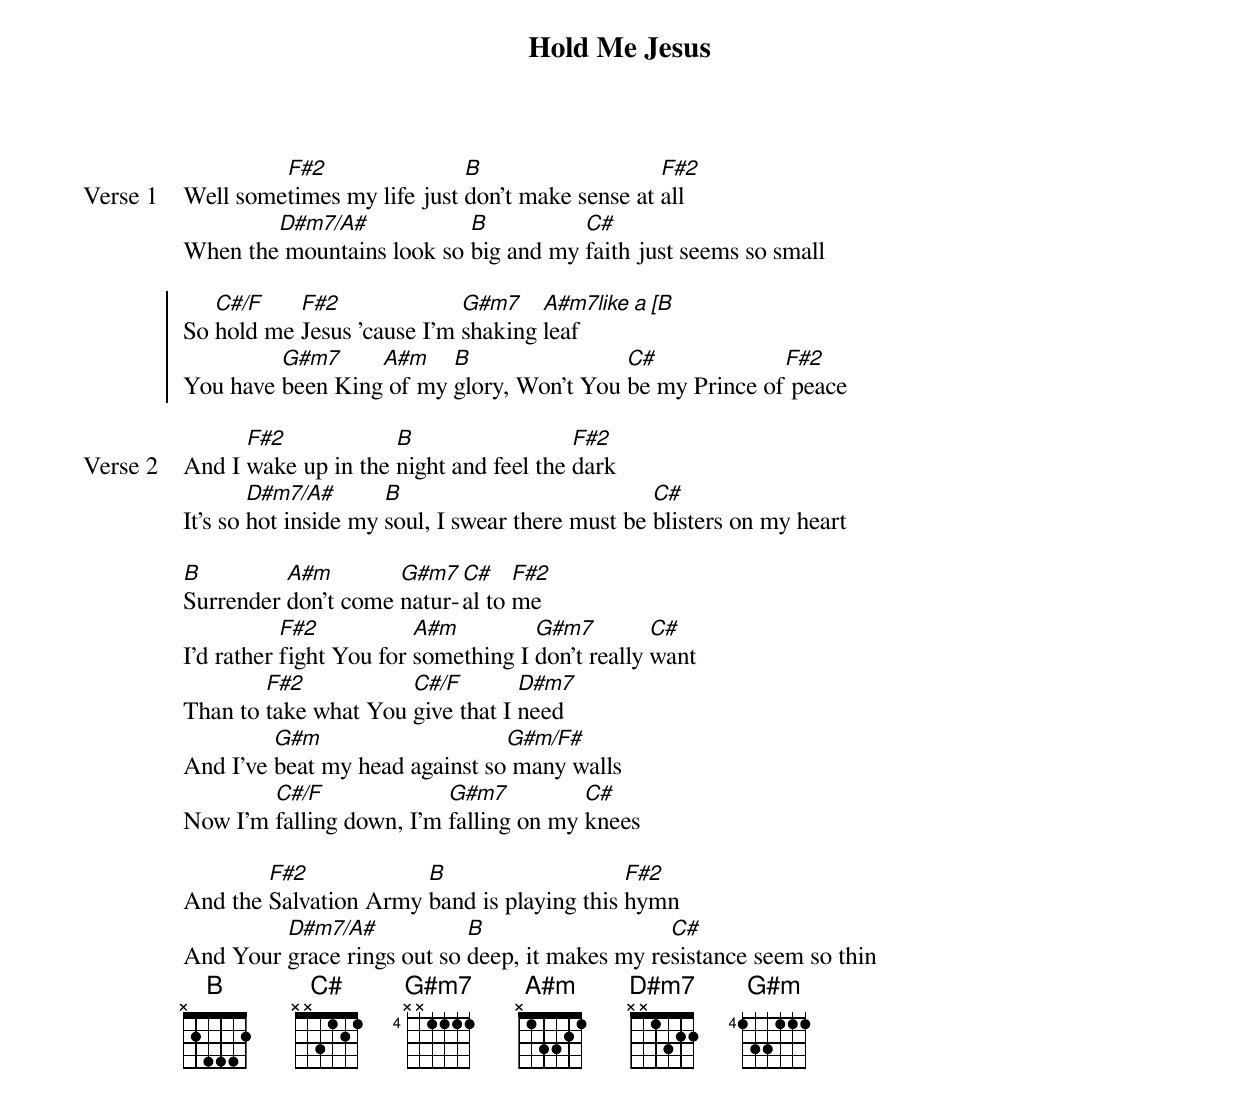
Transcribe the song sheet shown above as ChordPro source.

{title: Hold Me Jesus}
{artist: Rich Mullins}
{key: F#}

{start_of_verse: Verse 1}
Well some[F#2]times my life just [B]don't make sense at [F#2]all
When the[D#m7/A#] mountains look so [B]big and my [C#]faith just seems so small
{end_of_verse}

{start_of_chorus}
So [C#/F]hold me [F#2]Jesus 'cause I'm [G#m7]shaking [A#m7like a [B]leaf
You have [G#m7]been King[A#m] of my [B]glory, Won't You [C#]be my Prince of[F#2] peace
{end_of_chorus}

{start_of_verse: Verse 2}
And I [F#2]wake up in the [B]night and feel the [F#2]dark
It's so [D#m7/A#]hot inside my [B]soul, I swear there must be [C#]blisters on my heart
{end_of_verse}

{start_of_bridge}
[B]Surrender [A#m]don't come [G#m7]natur-[C#]al to [F#2]me
I'd rather [F#2]fight You for [A#m]something I [G#m7]don't really [C#]want
Than to [F#2]take what You [C#/F]give that I [D#m7]need
And I've [G#m]beat my head against so[G#m/F#] many walls
Now I'm [C#/F]falling down, I'm [G#m7]falling on my [C#]knees
{end_of_bridge}

{start_of_bridge}
And the [F#2]Salvation Army [B]band is playing this [F#2]hymn
And Your [D#m7/A#]grace rings out so [B]deep, it makes my re[C#]sistance seem so thin
{end_of_bridge}
